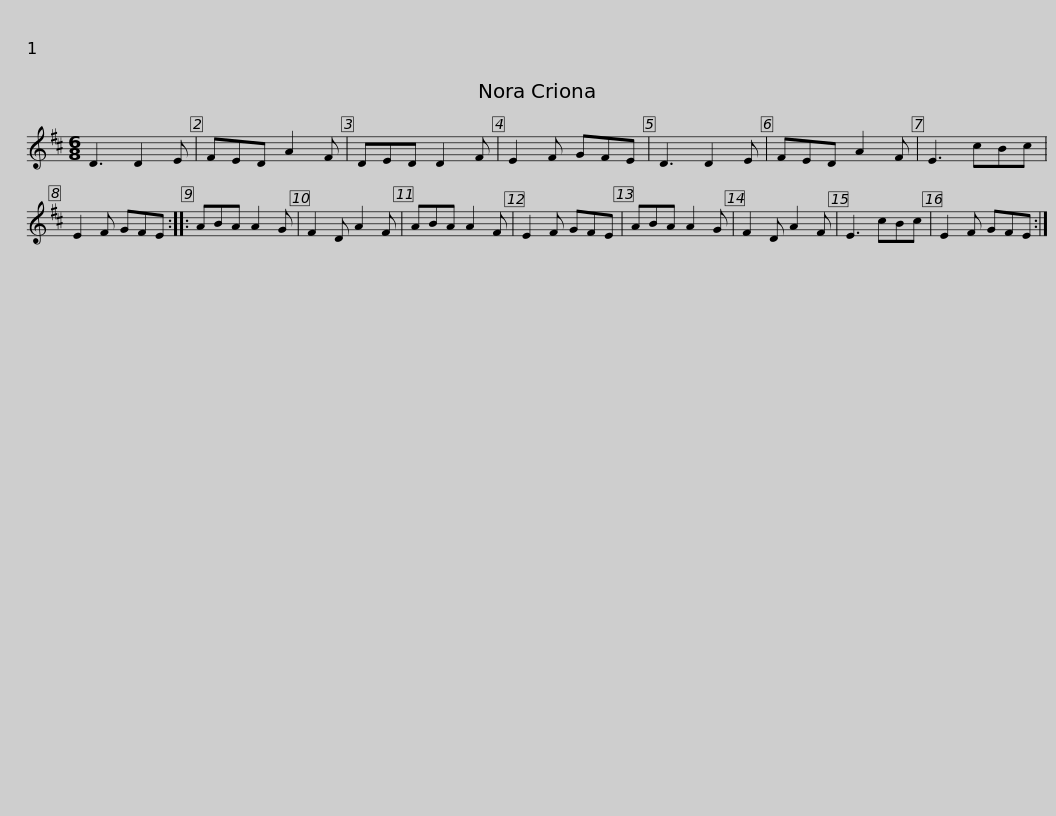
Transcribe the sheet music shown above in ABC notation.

X:1
L:1/8
M:6/8
I:linebreak $
K:D
V:1 treble
V:1
 D3 D2 E | FED A2 F | DED D2 F | E2 F GFE | D3 D2 E | %5
 FED A2 F | E3 cBc | E2 F GFE ::$ ABA A2 G | F2 D A2 F | %10
 ABA A2 F | E2 F GFE | ABA A2 G | F2 D A2 F | E3 cBc | %15
 E2 F GFE :| %16
